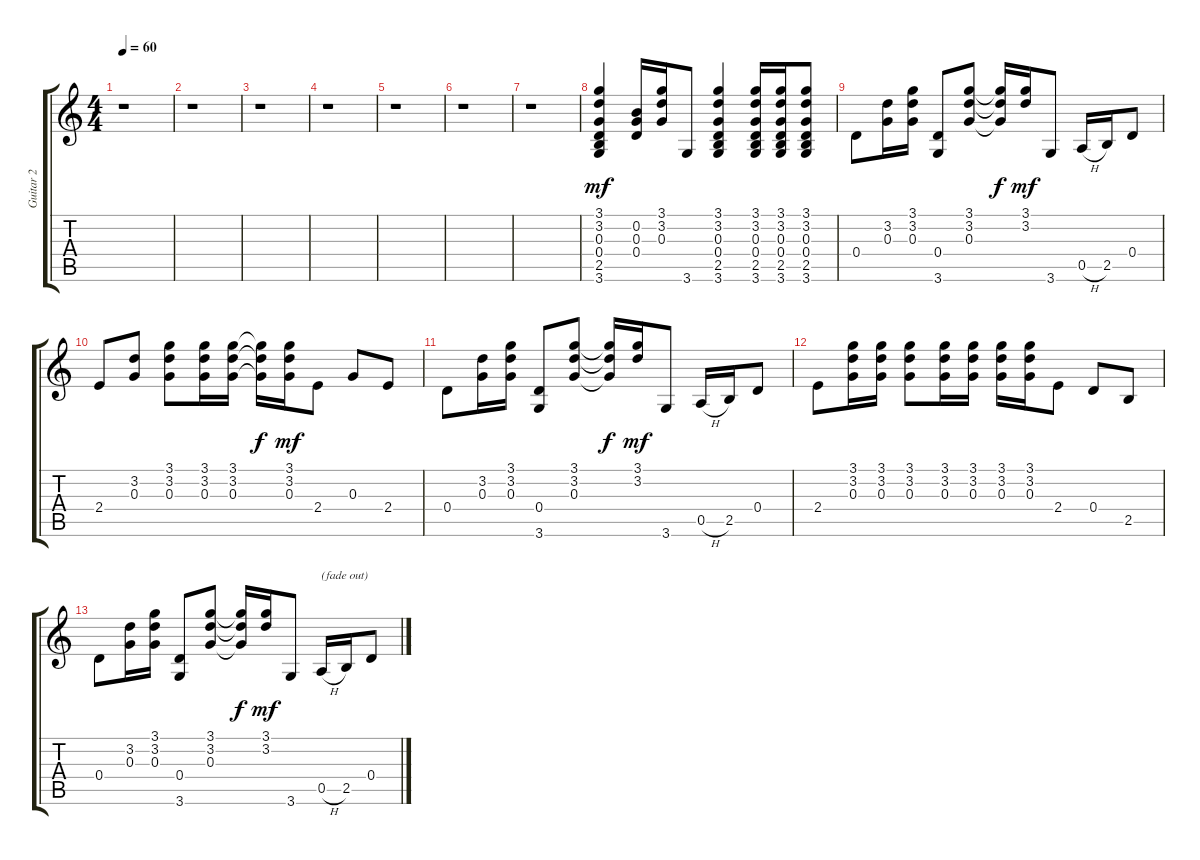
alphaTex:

\track ("Guitar 2" "Guitar 2") {instrument acousticguitarsteel}
\staff {score tabs}
\tuning (E4 B3 G3 D3 A2 E2) {hide}
\ts (4 4)
\tempo 60
\clef g2
\ks c
r.1{dy mf} |
r.1 |
r.1 |
r.1 |
r.1 |
r.1 |
r.1 |
(3.1 3.2 0.3 0.4 2.5 3.6).4 (0.2 0.3 0.4).16 (3.1 3.2 0.3).16 3.6.8 (3.1 3.2 0.3 0.4 2.5 3.6).4 (3.1 3.2 0.3 0.4 2.5 3.6).16 (3.1 3.2 0.3 0.4 2.5 3.6).16 (3.1 3.2 0.3 0.4 2.5 3.6).8 |
0.4.8 (3.2 0.3).16 (3.1 3.2 0.3).16 (0.4 3.6).8 (3.1 3.2 0.3).8 (3.1{t} 3.2{t} 0.3{t}).16{dy f} (3.1 3.2).16{dy mf} 3.6.8 0.5{h}.16 2.5.16 0.4.8 |
2.4.8 (3.2 0.3).8 (3.1 3.2 0.3).8 (3.1 3.2 0.3).16 (3.1 3.2 0.3).16 (3.1{t} 3.2{t} 0.3{t}).16{dy f} (3.1 3.2 0.3).16{dy mf} 2.4.8 0.3.8 2.4.8 |
0.4.8 (3.2 0.3).16 (3.1 3.2 0.3).16 (0.4 3.6).8 (3.1 3.2 0.3).8 (3.1{t} 3.2{t} 0.3{t}).16{dy f} (3.1 3.2).16{dy mf} 3.6.8 0.5{h}.16 2.5.16 0.4.8 |
2.4.8 (3.1 3.2 0.3).16 (3.1 3.2 0.3).16 (3.1 3.2 0.3).8 (3.1 3.2 0.3).16 (3.1 3.2 0.3).16 (3.1 3.2 0.3).16 (3.1 3.2 0.3).16 2.4.8 0.4.8 2.5.8 |
0.4.8 (3.2 0.3).16 (3.1 3.2 0.3).16 (0.4 3.6).8 (3.1 3.2 0.3).8 (3.1{t} 3.2{t} 0.3{t}).16{dy f} (3.1 3.2).16{dy mf} 3.6.8 0.5{h}.16{txt "(fade out)"} 2.5.16 0.4.8
